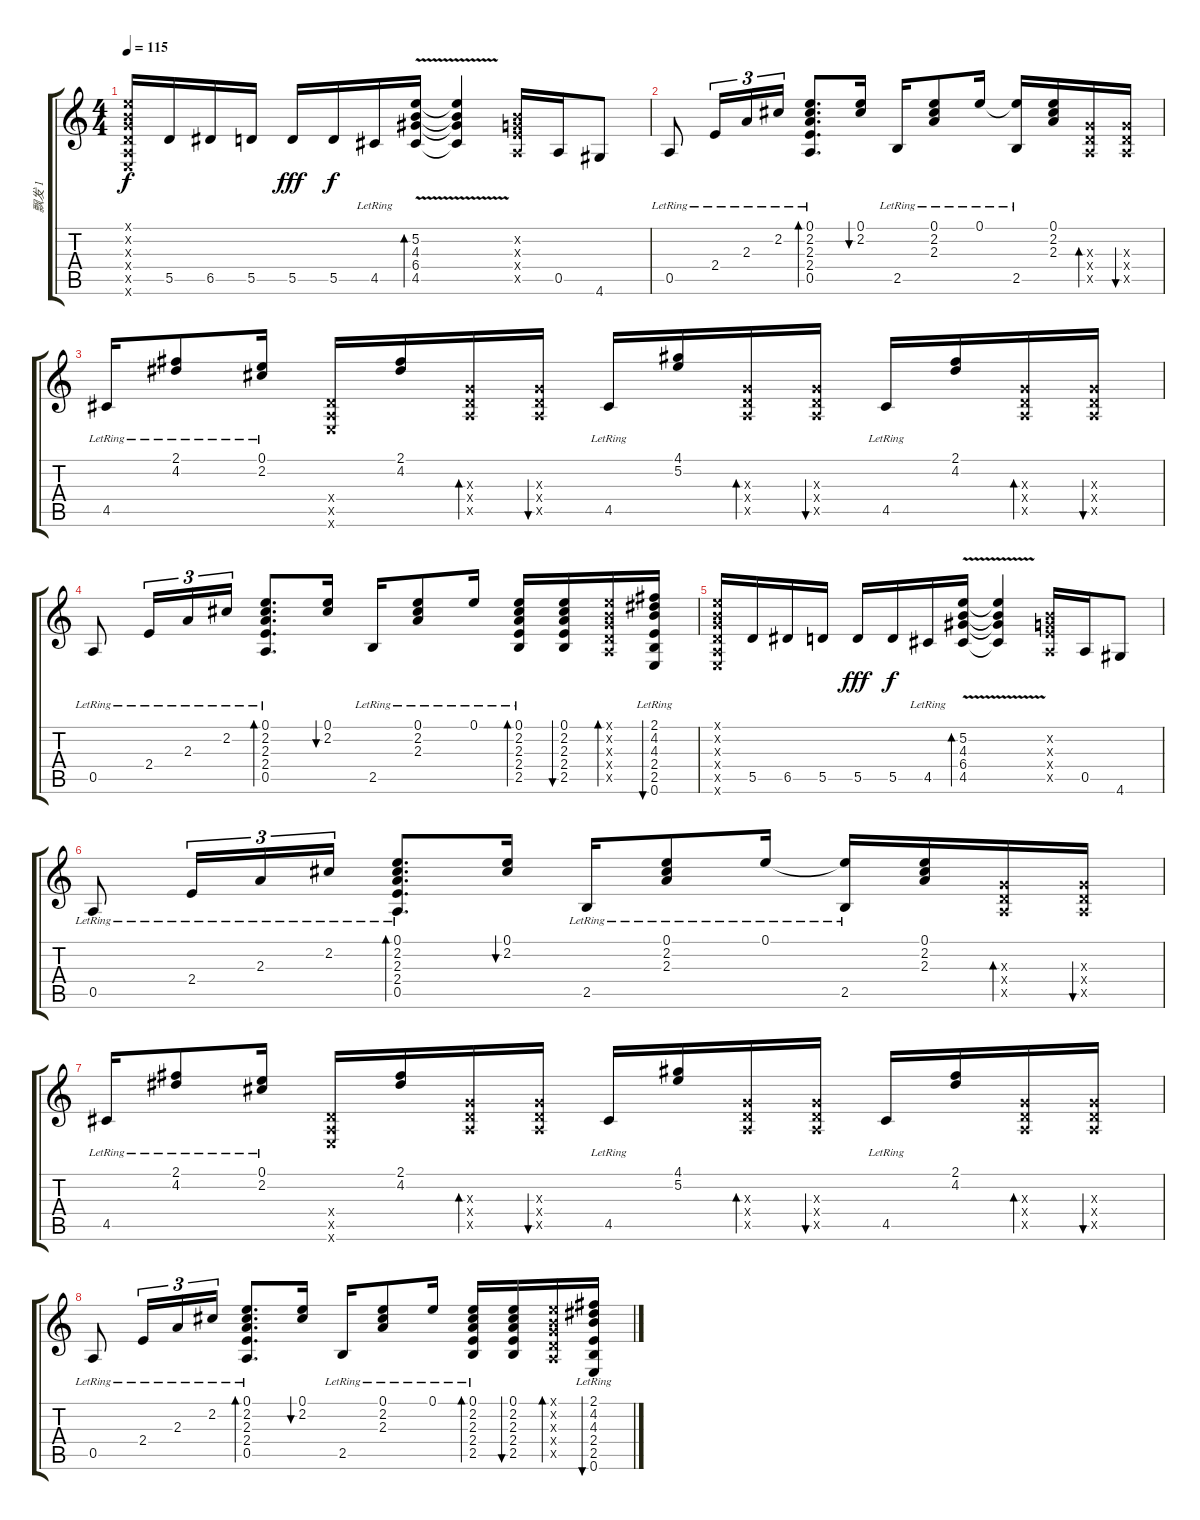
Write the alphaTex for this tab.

\track ("飘发 1" "飘发 1") {instrument acousticguitarnylon}
\staff {score tabs}
\tuning (E4 B3 G3 D3 A2 E2) {hide}
\ts (4 4)
\tempo 115
\clef g2
\ks c
(0.1{x} 0.2{x} 0.3{x} 0.4{x} 0.5{x} 0.6{x}).16{dy f} 5.5.16 6.5.16 5.5.16 5.5.16{dy fff} 5.5.16{dy f} 4.5{lr}.16 (5.2{v} 4.3{v} 6.4{v} 4.5{v}).16{bd 30} (5.2{t} 4.3{t} 6.4{t} 4.5{t}).4 (0.2{x} 0.3{x} 2.4{x} 0.5{x}).16 0.5.16 4.6.8 |
0.5{lr}.8 2.4{lr}.16{tu (3 2)} 2.3{lr}.16{tu (3 2)} 2.2{lr}.16{tu (3 2)} (0.1{lr} 2.2{lr} 2.3{lr} 2.4{lr} 0.5{lr}).8{d bd 30} (0.1 2.2).16{bu 30} 2.5{lr}.16 (0.1{lr} 2.2{lr} 2.3{lr}).8 0.1{lr}.16 (0.1{t} 2.5{lr}).16 (0.1 2.2 2.3).16 (0.3{x} 0.4{x} 0.5{x}).16{bd 30} (0.3{x} 0.4{x} 0.5{x}).16{bu 30} |
4.5{lr}.16 (2.1{lr} 4.2{lr}).8 (0.1{lr} 2.2).16 (0.4{x} 0.5{x} 0.6{x}).16 (2.1 4.2).16 (0.3{x} 0.4{x} 0.5{x}).16{bd 30} (0.3{x} 0.4{x} 0.5{x}).16{bu 30} 4.5{lr}.16 (4.1 5.2).16 (0.3{x} 0.4{x} 0.5{x}).16{bd 30} (0.3{x} 0.4{x} 0.5{x}).16{bu 30} 4.5{lr}.16 (2.1 4.2).16 (0.3{x} 0.4{x} 0.5{x}).16{bd 30} (0.3{x} 0.4{x} 0.5{x}).16{bu 30} |
0.5{lr}.8 2.4{lr}.16{tu (3 2)} 2.3{lr}.16{tu (3 2)} 2.2{lr}.16{tu (3 2)} (0.1{lr} 2.2{lr} 2.3{lr} 2.4{lr} 0.5{lr}).8{d bd 30} (0.1 2.2).16{bu 30} 2.5{lr}.16 (0.1{lr} 2.2{lr} 2.3{lr}).8 0.1{lr}.16 (0.1 2.2 2.3 2.4 2.5{lr}).16{bd 30} (0.1 2.2 2.3 2.4 2.5).16{bu 30} (0.1{x} 0.2{x} 0.3{x} 0.4{x} 0.5{x}).16{bd 30} (2.1{lr} 4.2{lr} 4.3 2.4 2.5 0.6{lr}).16{bu 30} |
(0.1{x} 0.2{x} 0.3{x} 0.4{x} 0.5{x} 0.6{x}).16 5.5.16 6.5.16 5.5.16 5.5.16{dy fff} 5.5.16{dy f} 4.5{lr}.16 (5.2{v} 4.3{v} 6.4{v} 4.5{v}).16{bd 30} (5.2{t} 4.3{t} 6.4{t} 4.5{t}).4 (0.2{x} 0.3{x} 2.4{x} 0.5{x}).16 0.5.16 4.6.8 |
0.5{lr}.8 2.4{lr}.16{tu (3 2)} 2.3{lr}.16{tu (3 2)} 2.2{lr}.16{tu (3 2)} (0.1{lr} 2.2{lr} 2.3{lr} 2.4{lr} 0.5{lr}).8{d bd 30} (0.1 2.2).16{bu 30} 2.5{lr}.16 (0.1{lr} 2.2{lr} 2.3{lr}).8 0.1{lr}.16 (0.1{t} 2.5{lr}).16 (0.1 2.2 2.3).16 (0.3{x} 0.4{x} 0.5{x}).16{bd 30} (0.3{x} 0.4{x} 0.5{x}).16{bu 30} |
4.5{lr}.16 (2.1{lr} 4.2{lr}).8 (0.1{lr} 2.2).16 (0.4{x} 0.5{x} 0.6{x}).16 (2.1 4.2).16 (0.3{x} 0.4{x} 0.5{x}).16{bd 30} (0.3{x} 0.4{x} 0.5{x}).16{bu 30} 4.5{lr}.16 (4.1 5.2).16 (0.3{x} 0.4{x} 0.5{x}).16{bd 30} (0.3{x} 0.4{x} 0.5{x}).16{bu 30} 4.5{lr}.16 (2.1 4.2).16 (0.3{x} 0.4{x} 0.5{x}).16{bd 30} (0.3{x} 0.4{x} 0.5{x}).16{bu 30} |
0.5{lr}.8 2.4{lr}.16{tu (3 2)} 2.3{lr}.16{tu (3 2)} 2.2{lr}.16{tu (3 2)} (0.1{lr} 2.2{lr} 2.3{lr} 2.4{lr} 0.5{lr}).8{d bd 30} (0.1 2.2).16{bu 30} 2.5{lr}.16 (0.1{lr} 2.2{lr} 2.3{lr}).8 0.1{lr}.16 (0.1 2.2 2.3 2.4 2.5{lr}).16{bd 30} (0.1 2.2 2.3 2.4 2.5).16{bu 30} (0.1{x} 0.2{x} 0.3{x} 0.4{x} 0.5{x}).16{bd 30} (2.1{lr} 4.2{lr} 4.3 2.4 2.5 0.6{lr}).16{bu 30}
